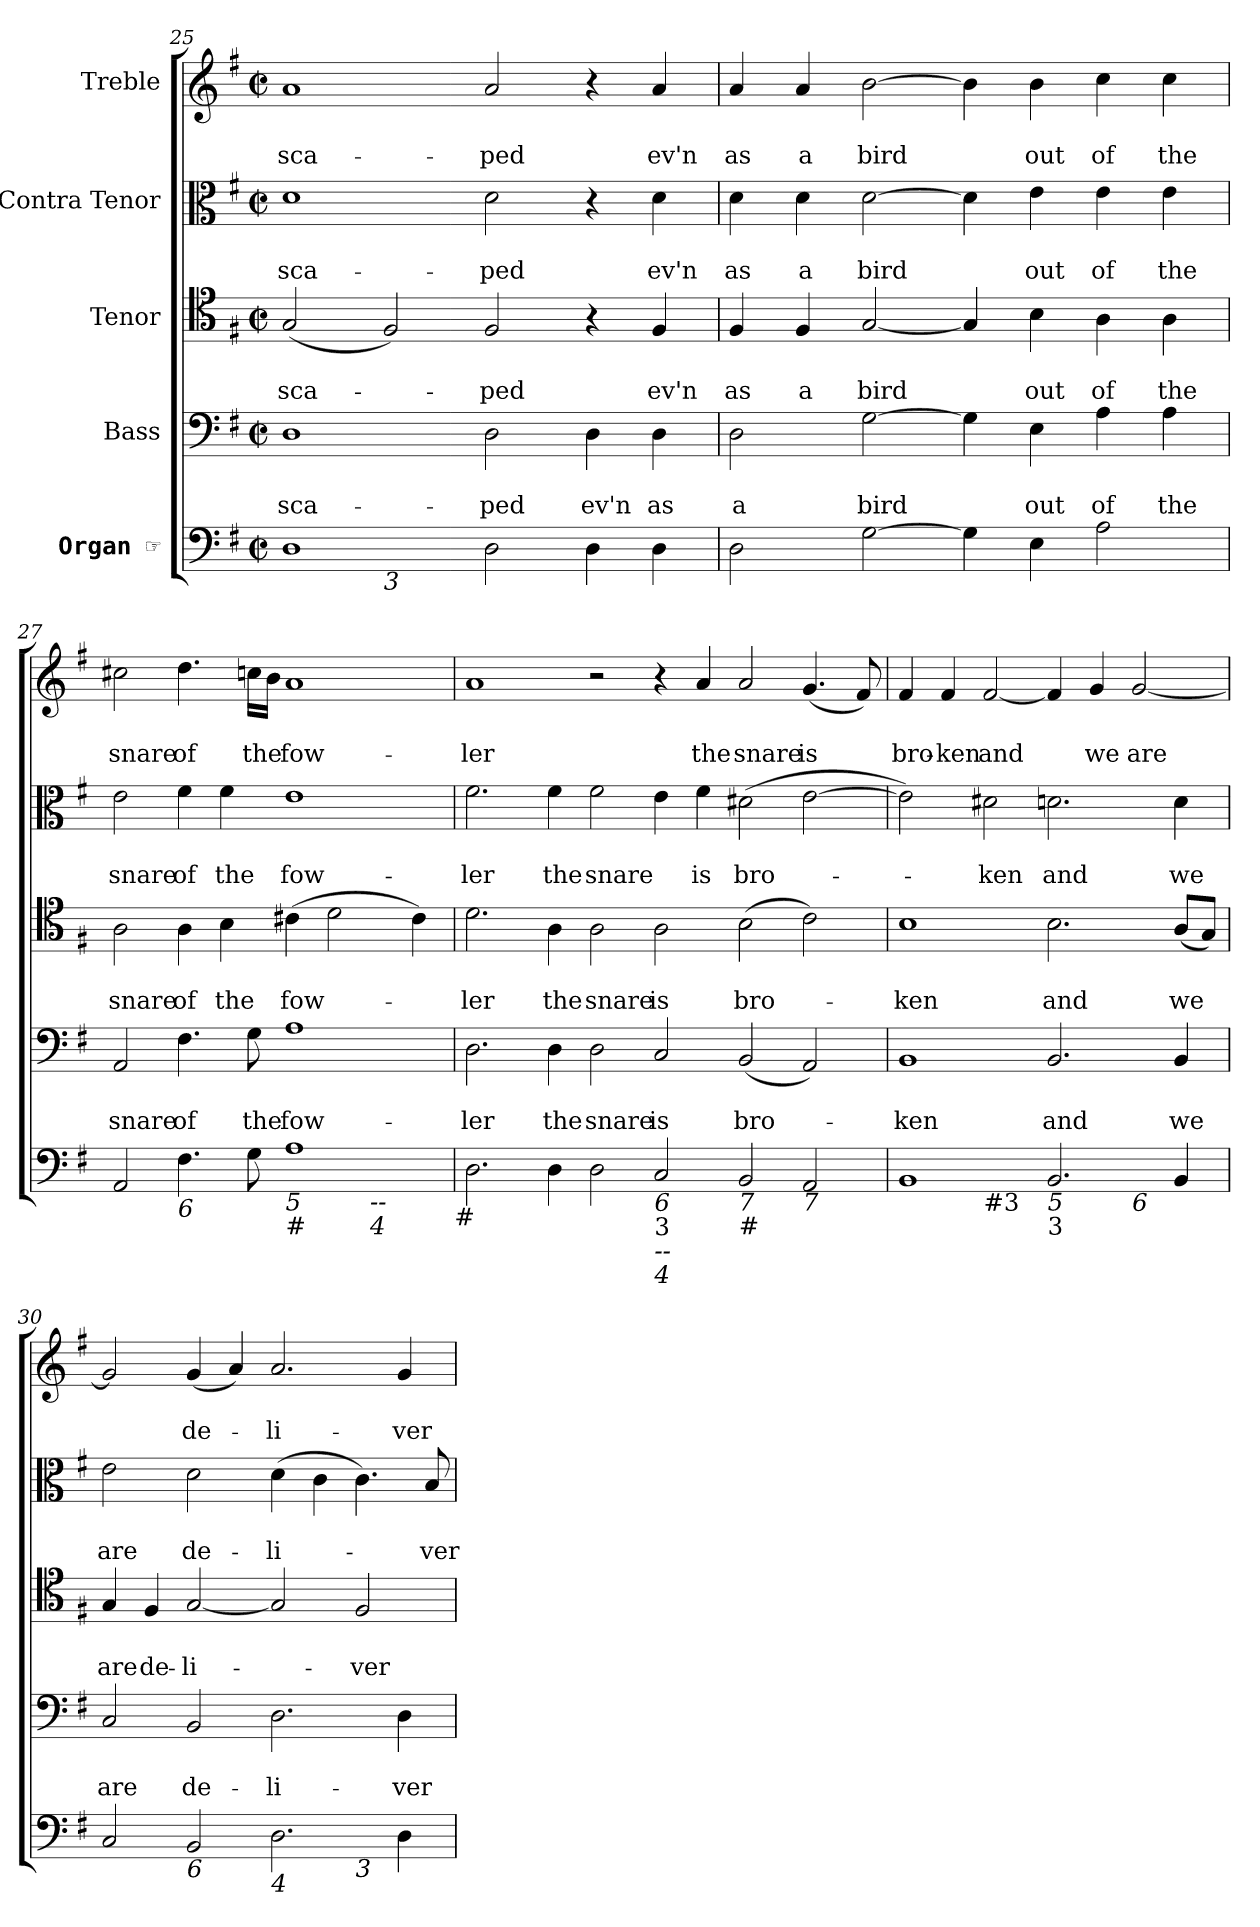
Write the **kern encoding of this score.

**kern	**kern	**text	**text	**kern	**text	**text	**kern	**text	**text	**kern	**text	**text
*part5	*part4	*part4	*part4	*part3	*part3	*part3	*part2	*part2	*part2	*part1	*part1	*part1
*staff5	*staff4	*staff4	*staff4	*staff3	*staff3	*staff3	*staff2	*staff2	*staff2	*staff1	*staff1	*staff1
*I"Organ     ☞	*I"Bass	*	*	*I"Tenor	*	*	*I"Contra Tenor	*	*	*I"Treble	*	*
!!LO:PB:g=z
*clefF4	*clefF4	*	*	*clefC4	*	*	*clefC3	*	*	*clefG2	*	*
*k[f#]	*k[f#]	*	*	*k[f#]	*	*	*k[f#]	*	*	*k[f#]	*	*
*e:	*e:	*	*	*e:	*	*	*e:	*	*	*e:	*	*
*M2/2	*M2/2	*	*	*M2/2	*	*	*M2/2	*	*	*M2/2	*	*
*met(c|)	*met(c|)	*	*	*met(c|)	*	*	*met(c|)	*	*	*met(c|)	*	*
=25	=25	=25	=25	=25	=25	=25	=25	=25	=25	=25	=25	=25
!LO:TX:b:i:t=4	!	!	!	!	!	!	!	!	!	!	!	!
!	!	!	!LO:LY:b	!	!	!LO:LY:b	!	!	!LO:LY:b	!	!	!LO:LY:b
*^	*	*	*	*	*	*	*	*	*	*	*	*
1D	2ryy	1D	.	-sca-	(<2G/	.	-sca-	1d	.	-sca-	1a	.	-sca-
!	!LO:TX:b:i:t=3	!	!	!	!	!	!	!	!	!	!	!	!
.	1.ryy	.	.	.	2F#/)	.	.	.	.	.	.	.	.
!	!	!	!	!LO:LY:b	!	!	!LO:LY:b	!	!	!LO:LY:b	!	!	!LO:LY:b
2D\	.	2D\	.	-ped	2F#/	.	-ped	2d\	.	-ped	2a/	.	-ped
!	!	!	!	!LO:LY:b	!	!	!	!	!	!	!	!	!
4D\	.	4D\	.	ev'n	4r	.	.	4r	.	.	4r	.	.
!	!	!	!	!LO:LY:b	!	!	!LO:LY:b	!	!	!LO:LY:b	!	!	!LO:LY:b
4D\	.	4D\	.	as	4F#/	.	ev'n	4d\	.	ev'n	4a/	.	ev'n
=26	=26	=26	=26	=26	=26	=26	=26	=26	=26	=26	=26	=26	=26
!	!	!	!	!LO:LY:b	!	!	!LO:LY:b	!	!	!LO:LY:b	!	!	!LO:LY:b
*v	*v	*	*	*	*	*	*	*	*	*	*	*	*
2D\	2D\	.	a	4F#/	.	as	4d\	.	as	4a/	.	as
!	!	!	!	!	!	!LO:LY:b	!	!	!LO:LY:b	!	!	!LO:LY:b
.	.	.	.	4F#/	.	a	4d\	.	a	4a/	.	a
!	!	!	!LO:LY:b	!	!	!LO:LY:b	!	!	!LO:LY:b	!	!	!LO:LY:b
[2G\	[2G\	.	bird	[2G/	.	bird	[2d\	.	bird	[2b\	.	bird
4G\]	4G\]	.	.	4G/]	.	.	4d\]	.	.	4b\]	.	.
!	!	!	!LO:LY:b	!	!	!LO:LY:b	!	!	!LO:LY:b	!	!	!LO:LY:b
4E\	4E\	.	out	4B\	.	out	4e\	.	out	4b\	.	out
!	!	!	!LO:LY:b	!	!	!LO:LY:b	!	!	!LO:LY:b	!	!	!LO:LY:b
2A\	4A\	.	of	4A\	.	of	4e\	.	of	4cc\	.	of
!	!	!	!LO:LY:b	!	!	!LO:LY:b	!	!	!LO:LY:b	!	!	!LO:LY:b
.	4A\	.	the	4A\	.	the	4e\	.	the	4cc\	.	the
!!LO:LB:g=z
=27	=27	=27	=27	=27	=27	=27	=27	=27	=27	=27	=27	=27
!LO:TX:b:t=#	!	!	!	!	!	!	!	!	!	!	!	!
!	!	!	!LO:LY:b	!	!	!LO:LY:b	!	!	!LO:LY:b	!	!	!LO:LY:b
*^	*	*	*	*	*	*	*	*	*	*	*	*
2AA/	1.ryy	2AA/	.	snare	2A\	.	snare	2e\	.	snare	2cc#X\	.	snare
!LO:TX:b:i:t=6	!	!	!	!	!	!	!	!	!	!	!	!	!
!	!	!	!	!LO:LY:b	!	!	!LO:LY:b	!	!	!LO:LY:b	!	!	!LO:LY:b
4.F#\	.	4.F#\	.	of	4A\	.	of	4f#\	.	of	4.dd\	.	of
!	!	!	!	!	!	!	!LO:LY:b	!	!	!LO:LY:b	!	!	!
.	.	.	.	.	4B\	.	the	4f#\	.	the	.	.	.
!	!	!	!	!LO:LY:b	!	!	!	!	!	!	!	!	!LO:LY:b
8G\	.	8G\	.	the	.	.	.	.	.	.	16ccn\LL	.	the
.	.	.	.	.	.	.	.	.	.	.	16b\JJ	.	.
!LO:TX:b:i:t=5	!	!	!	!	!	!	!	!	!	!	!	!	!
!LO:TX:b:t=#	!	!	!	!	!	!	!	!	!	!	!	!	!
!	!	!	!	!LO:LY:b	!	!	!LO:LY:b	!	!	!LO:LY:b	!	!	!LO:LY:b
1A	.	1A	.	fow-	(>4c#X\	.	fow-	1e	.	fow-	1a	.	fow-
.	.	.	.	.	2d\	.	.	.	.	.	.	.	.
!	!LO:TX:b:i:t=--	!	!	!	!	!	!	!	!	!	!	!	!
!	!LO:TX:b:i:t=4	!	!	!	!	!	!	!	!	!	!	!	!
.	2ryy	.	.	.	.	.	.	.	.	.	.	.	.
.	.	.	.	.	4c#\)	.	.	.	.	.	.	.	.
!LO:TX:b:t=#	!	!	!	!	!	!	!	!	!	!	!	!	!
=28	=28	=28	=28	=28	=28	=28	=28	=28	=28	=28	=28	=28	=28
!	!	!	!	!LO:LY:b	!	!	!LO:LY:b	!	!	!LO:LY:b	!	!	!LO:LY:b
*v	*v	*	*	*	*	*	*	*	*	*	*	*	*
2.D\	2.D\	.	-ler	2.d\	.	-ler	2.f#\	.	-ler	1a	.	-ler
!	!	!	!LO:LY:b	!	!	!LO:LY:b	!	!	!LO:LY:b	!	!	!
4D\	4D\	.	the	4A\	.	the	4f#\	.	the	.	.	.
!	!	!	!LO:LY:b	!	!	!LO:LY:b	!	!	!LO:LY:b	!	!	!
2D\	2D\	.	snare	2A\	.	snare	2f#\	.	snare	2r	.	.
!LO:TX:b:i:t=6	!	!	!	!	!	!	!	!	!	!	!	!
!LO:TX:b:t=3	!	!	!	!	!	!	!	!	!	!	!	!
!LO:TX:b:i:t=--	!	!	!	!	!	!	!	!	!	!	!	!
!LO:TX:b:i:t=4	!	!	!	!	!	!	!	!	!	!	!	!
!	!	!	!LO:LY:b	!	!	!LO:LY:b	!	!	!	!	!	!
2C/	2C/	.	is	2A\	.	is	4e\	.	.	4r	.	.
!	!	!	!	!	!	!	!	!	!LO:LY:b	!	!	!LO:LY:b
.	.	.	.	.	.	.	4f#\	.	is	4a/	.	the
!LO:TX:b:i:t=7	!	!	!	!	!	!	!	!	!	!	!	!
!LO:TX:b:t=#	!	!	!	!	!	!	!	!	!	!	!	!
!	!	!	!LO:LY:b	!	!	!LO:LY:b	!	!	!LO:LY:b	!	!	!LO:LY:b
2BB/	(<2BB/	.	bro-	(>2B\	.	bro-	(>2d#X\	.	bro-	2a/	.	snare
!LO:TX:b:i:t=7	!	!	!	!	!	!	!	!	!	!	!	!
!	!	!	!	!	!	!	!	!	!	!	!	!LO:LY:b
2AA/	2AA/)	.	.	2c\)	.	.	[2e\	.	.	(<4.g/	.	is
.	.	.	.	.	.	.	.	.	.	8f#/)	.	.
!!LO:PB:g=z
=29	=29	=29	=29	=29	=29	=29	=29	=29	=29	=29	=29	=29
!LO:TX:b:i:t=4	!	!	!	!	!	!	!	!	!	!	!	!
!	!	!	!LO:LY:b	!	!	!LO:LY:b	!	!	!	!	!	!LO:LY:b
*^	*	*	*	*	*	*	*	*	*	*	*	*
*	*^	*	*	*	*	*	*	*	*	*	*	*	*
1BB	2ryy	1.ryy	1BB	.	-ken	1B	.	-ken	2e\])	.	.	4f#/	.	bro-
!	!	!	!	!	!	!	!	!	!	!	!	!	!	!LO:LY:b
.	.	.	.	.	.	.	.	.	.	.	.	4f#/	.	-ken
!	!LO:TX:b:t=#3	!	!	!	!	!	!	!	!	!	!	!	!	!
!	!	!	!	!	!	!	!	!	!	!	!LO:LY:b	!	!	!LO:LY:b
.	1.ryy	.	.	.	.	.	.	.	2d#X\	.	-ken	[2f#/	.	and
!LO:TX:b:i:t=5	!	!	!	!	!	!	!	!	!	!	!	!	!	!
!LO:TX:b:t=3	!	!	!	!	!	!	!	!	!	!	!	!	!	!
!	!	!	!	!	!LO:LY:b	!	!	!LO:LY:b	!	!	!LO:LY:b	!	!	!
2.BB/	.	.	2.BB/	.	and	2.B\	.	and	2.dn\	.	and	4f#/]	.	.
!	!	!	!	!	!	!	!	!	!	!	!	!	!	!LO:LY:b
.	.	.	.	.	.	.	.	.	.	.	.	4g/	.	we
!	!	!LO:TX:b:i:t=6	!	!	!	!	!	!	!	!	!	!	!	!
!	!	!	!	!	!	!	!	!	!	!	!	!	!	!LO:LY:b
.	.	2ryy	.	.	.	.	.	.	.	.	.	[2g/	.	are
!	!	!	!	!	!LO:LY:b	!	!	!LO:LY:b	!	!	!LO:LY:b	!	!	!
4BB/	.	.	4BB/	.	we	(<8A/L	.	we	4d\	.	we	.	.	.
.	.	.	.	.	.	8G/J)	.	.	.	.	.	.	.	.
=30	=30	=30	=30	=30	=30	=30	=30	=30	=30	=30	=30	=30	=30	=30
!	!	!	!	!	!LO:LY:b	!	!	!LO:LY:b	!	!	!LO:LY:b	!	!	!
*	*v	*v	*	*	*	*	*	*	*	*	*	*	*	*
2C/	1.ryy	2C/	.	are	4G/	.	are	2e\	.	are	2g/]	.	.
!	!	!	!	!	!	!	!LO:LY:b	!	!	!	!	!	!
.	.	.	.	.	4F#/	.	de-	.	.	.	.	.	.
!LO:TX:b:i:t=6	!	!	!	!	!	!	!	!	!	!	!	!	!
!	!	!	!	!LO:LY:b	!	!	!LO:LY:b	!	!	!LO:LY:b	!	!	!LO:LY:b
2BB/	.	2BB/	.	de-	[2G/	.	-li-	2d\	.	de-	(<4g/	.	de-
.	.	.	.	.	.	.	.	.	.	.	4a/)	.	.
!LO:TX:b:i:t=4	!	!	!	!	!	!	!	!	!	!	!	!	!
!	!	!	!	!LO:LY:b	!	!	!	!	!	!LO:LY:b	!	!	!LO:LY:b
2.D\	.	2.D\	.	-li-	2G/]	.	.	(>4d\	.	-li-	2.a/	.	-li-
.	.	.	.	.	.	.	.	4c\	.	.	.	.	.
!	!LO:TX:b:i:t=3	!	!	!	!	!	!	!	!	!	!	!	!
!	!	!	!	!	!	!	!LO:LY:b	!	!	!	!	!	!
.	2ryy	.	.	.	2F#/	.	-ver-	4.c\)	.	.	.	.	.
!	!	!	!	!LO:LY:b	!	!	!	!	!	!	!	!	!LO:LY:b
4D\	.	4D\	.	-ver-	.	.	.	.	.	.	4g/	.	-ver-
!	!	!	!	!	!	!	!	!	!	!LO:LY:b	!	!	!
.	.	.	.	.	.	.	.	8B/	.	-ver-	.	.	.
*v	*v	*	*	*	*	*	*	*	*	*	*	*	*
=	=	=	=	=	=	=	=	=	=	=	=	=
*-	*-	*-	*-	*-	*-	*-	*-	*-	*-	*-	*-	*-
